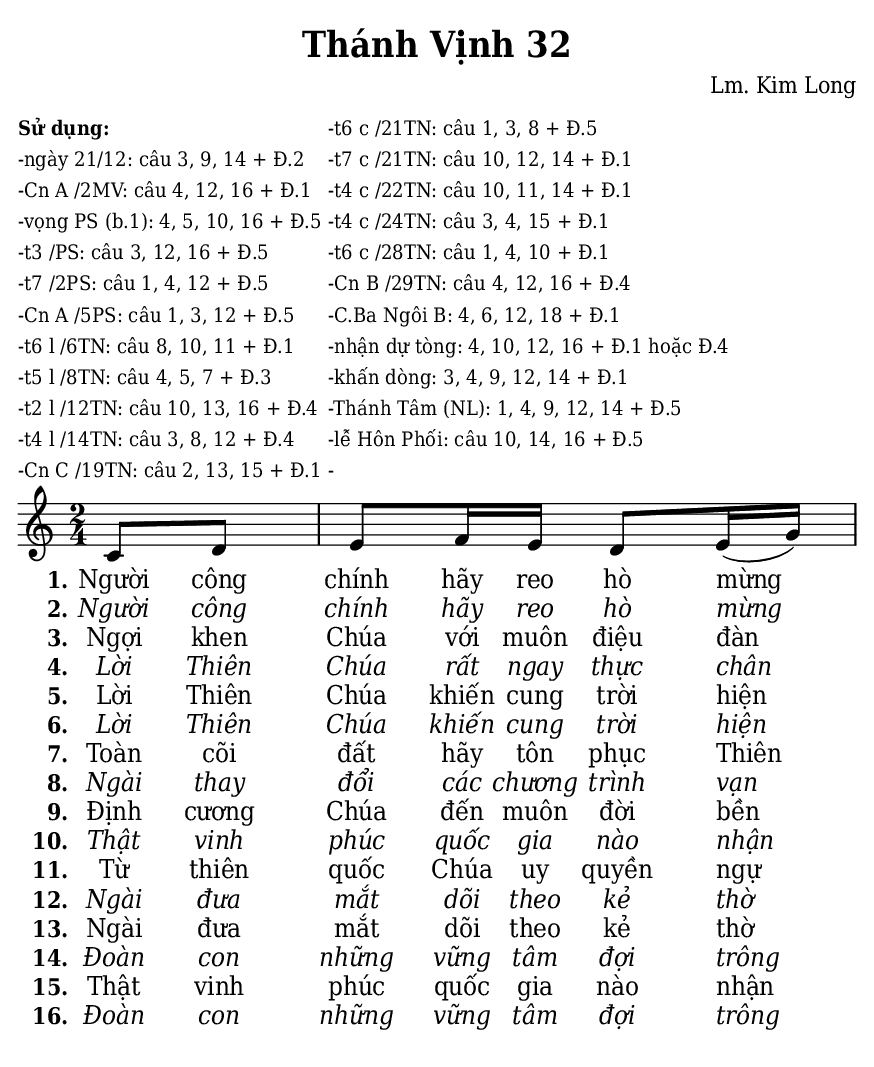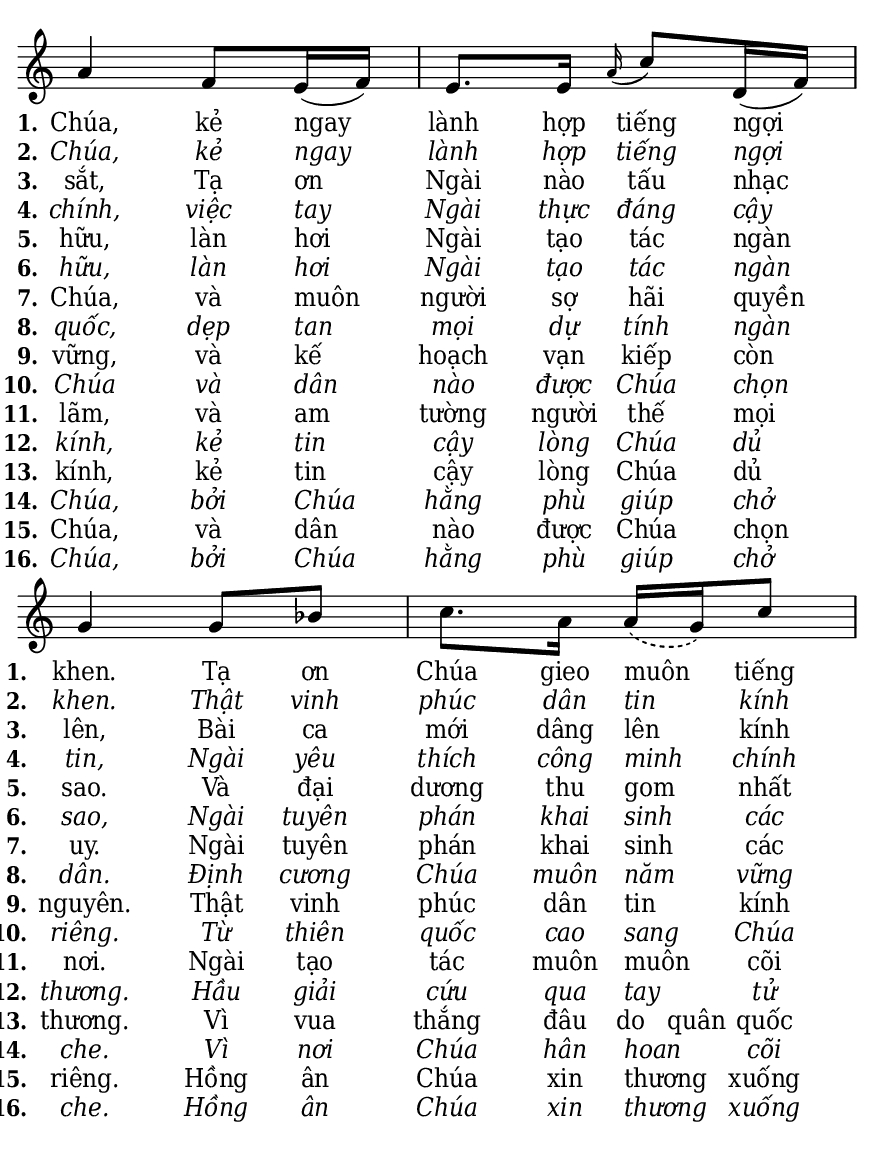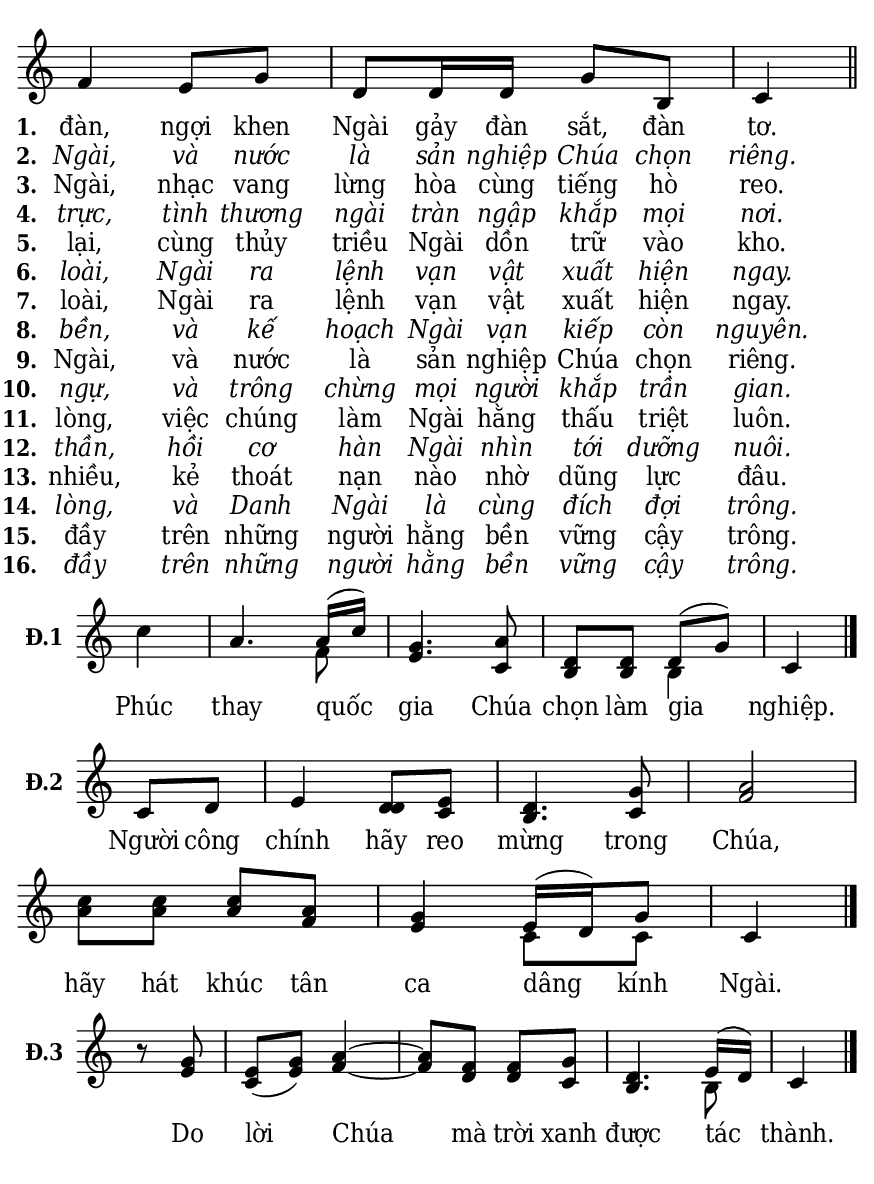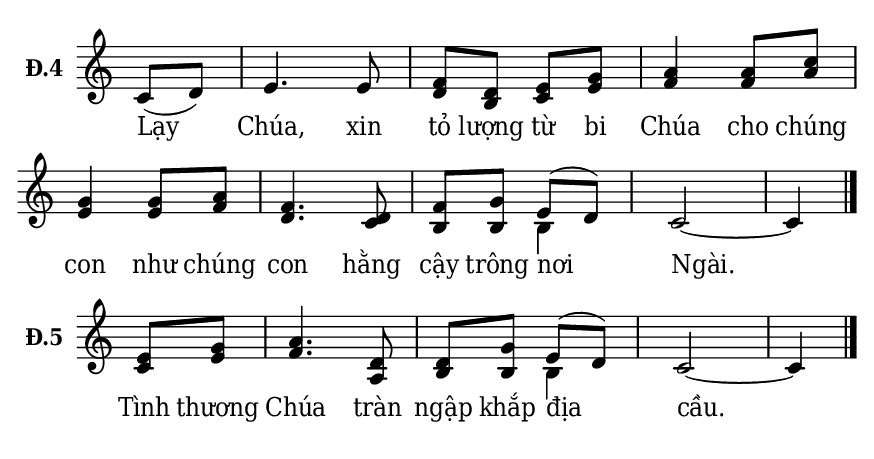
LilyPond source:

% Cài đặt chung
\version "2.22.1"
\include "english.ly"

\header {
  title = "Thánh Vịnh 32"
  composer = "Lm. Kim Long"
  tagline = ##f
}

% mã nguồn cho những chức năng chưa hỗ trợ trong phiên bản lilypond hiện tại
% cung cấp bởi cộng đồng lilypond khi gửi email đến lilypond-user@gnu.org
% in số phiên khúc trên mỗi dòng
#(define (add-grob-definition grob-name grob-entry)
     (set! all-grob-descriptions
           (cons ((@@ (lily) completize-grob-entry)
                  (cons grob-name grob-entry))
                 all-grob-descriptions)))

#(add-grob-definition
    'StanzaNumberSpanner
    `((direction . ,LEFT)
      (font-series . bold)
      (padding . 1.0)
      (side-axis . ,X)
      (stencil . ,ly:text-interface::print)
      (X-offset . ,ly:side-position-interface::x-aligned-side)
      (Y-extent . ,grob::always-Y-extent-from-stencil)
      (meta . ((class . Spanner)
               (interfaces . (font-interface
                              side-position-interface
                              stanza-number-interface
                              text-interface))))))

\layout {
    \context {
      \Global
      \grobdescriptions #all-grob-descriptions
    }
    \context {
      \Score
      \remove Stanza_number_align_engraver
      \consists
        #(lambda (context)
           (let ((texts '())
                 (syllables '()))
             (make-engraver
              (acknowledgers
               ((stanza-number-interface engraver grob source-engraver)
                  (set! texts (cons grob texts)))
               ((lyric-syllable-interface engraver grob source-engraver)
                  (set! syllables (cons grob syllables))))
              ((stop-translation-timestep engraver)
                 (for-each
                  (lambda (text)
                    (for-each
                     (lambda (syllable)
                       (ly:pointer-group-interface::add-grob
                        text
                        'side-support-elements
                        syllable))
                     syllables))
                  texts)
                 (set! syllables '())))))
    }
    \context {
      \Lyrics
      \remove Stanza_number_engraver
      \consists
        #(lambda (context)
           (let ((text #f)
                 (last-stanza #f))
             (make-engraver
              ((process-music engraver)
                 (let ((stanza (ly:context-property context 'stanza #f)))
                   (if (and stanza (not (equal? stanza last-stanza)))
                       (let ((column (ly:context-property context
'currentCommandColumn)))
                         (set! last-stanza stanza)
                         (if text
                             (ly:spanner-set-bound! text RIGHT column))
                         (set! text (ly:engraver-make-grob engraver
'StanzaNumberSpanner '()))
                         (ly:grob-set-property! text 'text stanza)
                         (ly:spanner-set-bound! text LEFT column)))))
              ((finalize engraver)
                 (if text
                     (let ((column (ly:context-property context
'currentCommandColumn)))
                       (ly:spanner-set-bound! text RIGHT column)))))))
      \override StanzaNumberSpanner.horizon-padding = 10000
    }
}

stanzaReminderOff =
  \temporary \override StanzaNumberSpanner.after-line-breaking =
     #(lambda (grob)
        ;; Can be replaced with (not (first-broken-spanner? grob)) in 2.23.
        (if (let ((siblings (ly:spanner-broken-into (ly:grob-original grob))))
              (and (pair? siblings)
                   (not (eq? grob (car siblings)))))
            (ly:grob-suicide! grob)))

stanzaReminderOn = \undo \stanzaReminderOff
% kết thúc mã nguồn

% Nhạc
nhacPhanMot = \relative c' {
  \key c \major
  \time 2/4
  \partial 4 c8 d |
  e f16 e d8 e16 (g) |
  a4 f8 e16 (f) |
  e8. e16 \grace {a16 (} c8) d,16 (f) |
  g4 g8 bf |
  c8. a16
  \once \phrasingSlurDashed a \(g\) c8 |
  f,4 e8 g |
  d d16 d g8 b, |
  c4 \bar "||"
}

nhacPhanHai = \relative c'' {
  \key c \major
  \time 2/4
  \partial 4 c4 |
  a4.
  <<
    {
      \voiceOne
      a16 (c)
    }
    \new Voice = "splitpart" {
      \voiceTwo
      f,8
    }
  >>
  \oneVoice
  <<
    {
      g4. a8 |
      d, d
    }
    {
      e4. c8 |
      b b
    }
  >>
  <<
    {
      \voiceOne
      d8 (g)
    }
    \new Voice = "splitpart" {
      \voiceTwo
      b,4
    }
  >>
  \oneVoice
  c4 \bar "|."
}

nhacPhanBa = \relative c' {
  \key c \major
  \time 2/4
  \partial 4 c8 d |
  e4
  <<
    {
      d8 e |
      d4. g8 |
      a2 |
      c8 c c a |
      g4
    }
    {
      d8 c |
      b4. c8 |
      f2 |
      a8 a a f |
      e4
    }
  >>
  <<
    {
      \voiceOne
      e16 (d) g8
    }
    \new Voice = "splitpart" {
      \voiceTwo
      c,8 c
    }
  >>
  \oneVoice
  c4 \bar "|."
}

nhacPhanBon = \relative c'' {
  \key c \major
  \time 2/4
  \partial 4 r8
  <<
    {
      g8 |
      e (g) a4 ~ |
      a8 f f g |
      d4.
    }
    {
      e8 |
      c (e) f4 ~ |
      f8 d d c |
      b4.
    }
  >>
  <<
    {
      \voiceOne
      e16 (d)
    }
    \new Voice = "splitpart" {
      \voiceTwo
      b8
    }
  >>
  \oneVoice
  c4 \bar "|."
}

nhacPhanNam = \relative c' {
  \key c \major
  \time 2/4
  \partial 4 c8 (d) |
  e4. e8 |
  <<
    {
      f8 d e g |
      a4 a8 c |
      g4 g8 a |
      f4. d8 |
      f g
    }
    {
      d8 b c e |
      f4 f8 a |
      e4 e8 f |
      d4. c8 |
      b b
    }
  >>
  <<
    {
      \voiceOne
      e8 (d)
    }
    \new Voice = "splitpart" {
      \voiceTwo
      b4
    }
  >>
  \oneVoice
  c2 ~ |
  c4 \bar "|."
}

nhacPhanSau = \relative c' {
  \key c \major
  \time 2/4
  <<
    {
      \partial 4 e8 g |
      a4. d,8 |
      d g
    }
    {
      c,8 e |
      f4. a,8 |
      b b
    }
  >>
  <<
    {
      \voiceOne
      e8 (d)
    }
    \new Voice = "splitpart" {
      \voiceTwo
      b4
    }
  >>
  \oneVoice
  c2 ~ |
  c4 \bar "|."
}

% Lời
loiPhanMot = \lyricmode {
  <<
    {
      \set stanza = "1."
      Người công chính hãy reo hò mừng Chúa,
      kẻ ngay lành hợp tiếng ngợi khen.
      Tạ ơn Chúa gieo muôn _ tiếng đàn,
      ngợi khen Ngài gảy đàn sắt, đàn tơ.
    }
    \new Lyrics {
	    \set associatedVoice = "beSop"
	    \set stanza = "2."
      \override Lyrics.LyricText.font-shape = #'italic
      Người công chính hãy reo hò mừng Chúa,
      kẻ ngay lành hợp tiếng ngợi khen.
      Thật vinh phúc dân tin _ kính Ngài,
      và nước là sản nghiệp Chúa chọn riêng.
    }
    \new Lyrics {
	    \set associatedVoice = "beSop"
	    \set stanza = "3."
      Ngợi khen Chúa với muôn điệu đàn sắt,
      Tạ ơn Ngài nào tấu nhạc lên,
      Bài ca mới dâng lên _ kính Ngài,
      nhạc vang lừng hòa cùng tiếng hò reo.
    }
    \new Lyrics {
	    \set associatedVoice = "beSop"
	    \set stanza = "4."
      \override Lyrics.LyricText.font-shape = #'italic
      Lời Thiên Chúa rất ngay thực chân chính,
      việc tay Ngài thực đáng cậy tin,
      Ngài yêu thích công minh _ chính trực,
      tình thương ngài tràn ngập khắp mọi nơi.
    }
    \new Lyrics {
	    \set associatedVoice = "beSop"
	    \set stanza = "5."
      Lời Thiên Chúa khiến cung trời hiện hữu,
      làn hơi Ngài tạo tác ngàn sao.
      Và đại dương thu gom _ nhất lại,
      cùng thủy triều Ngài dồn trữ vào kho.
    }
    \new Lyrics {
	    \set associatedVoice = "beSop"
	    \set stanza = "6."
      \override Lyrics.LyricText.font-shape = #'italic
      Lời Thiên Chúa khiến cung trời hiện hữu,
      làn hơi Ngài tạo tác ngàn sao,
      Ngài tuyên phán khai sinh _ các loài,
      Ngài ra lệnh vạn vật xuất hiện ngay.
    }
    \new Lyrics {
	    \set associatedVoice = "beSop"
	    \set stanza = "7."
      Toàn cõi đất hãy tôn phục Thiên Chúa,
      và muôn người sợ hãi quyền uy.
      Ngài tuyên phán khai sinh _ các loài,
      Ngài ra lệnh vạn vật xuất hiện ngay.
    }
    \new Lyrics {
	    \set associatedVoice = "beSop"
	    \set stanza = "8."
      \override Lyrics.LyricText.font-shape = #'italic
      Ngài thay đổi các chương trình vạn quốc,
      dẹp tan mọi dự tính ngàn dân.
      Định cương Chúa muôn năm _ vững bền,
      và kế hoạch Ngài vạn kiếp còn nguyên.
    }
    \new Lyrics {
	    \set associatedVoice = "beSop"
	    \set stanza = "9."
      Định cương Chúa đến muôn đời bền vững,
      và kế hoạch vạn kiếp còn  nguyên.
      Thật vinh phúc dân tin _ kính Ngài,
      và nước là sản nghiệp Chúa chọn riêng.
    }
    \new Lyrics {
	    \set associatedVoice = "beSop"
	    \set stanza = "10."
      \override Lyrics.LyricText.font-shape = #'italic
      Thật vinh phúc quốc gia nào nhận Chúa
      và dân nào được Chúa chọn riêng.
      Từ thiên quốc cao sang _ Chúa ngự,
      và trông chừng mọi người khắp trần gian.
    }
    \new Lyrics {
	    \set associatedVoice = "beSop"
	    \set stanza = "11."
      Từ thiên quốc Chúa uy quyền ngự lãm,
      và am tường người thế mọi nơi.
      Ngài tạo tác muôn muôn _ cõi lòng,
      việc chúng làm Ngài hằng thấu triệt luôn.
    }
    \new Lyrics {
	    \set associatedVoice = "beSop"
	    \set stanza = "12."
      \override Lyrics.LyricText.font-shape = #'italic
      Ngài đưa mắt dõi theo kẻ thờ kính,
      kẻ tin cậy lòng Chúa dủ thương.
      Hầu giải cứu qua tay _ tử thần,
      hồi cơ hàn Ngài nhìn tới dưỡng nuôi.
    }
    \new Lyrics {
	    \set associatedVoice = "beSop"
	    \set stanza = "13."
      Ngài đưa mắt dõi theo kẻ thờ kính,
      kẻ tin cậy lòng Chúa dủ thương.
      Vì vua thắng đâu do quân quốc nhiều,
      kẻ thoát nạn nào nhờ dũng lực đâu.
    }
    \new Lyrics {
	    \set associatedVoice = "beSop"
	    \set stanza = "14."
      \override Lyrics.LyricText.font-shape = #'italic
      Đoàn con những vững tâm đợi trông Chúa,
      bởi Chúa hằng phù giúp chở che.
      Vì nơi Chúa hân hoan _ cõi lòng,
      và Danh Ngài là cùng đích đợi trông.
    }
    \new Lyrics {
	    \set associatedVoice = "beSop"
	    \set stanza = "15."
      Thật vinh phúc quốc gia nào nhận Chúa,
      và dân nào được Chúa chọn riêng.
      Hồng ân Chúa xin thương _ xuống đầy
      trên những người hằng bền vững cậy trông.
    }
    \new Lyrics {
	    \set associatedVoice = "beSop"
	    \set stanza = "16."
      \override Lyrics.LyricText.font-shape = #'italic
      Đoàn con những vững tâm đợi trông Chúa,
      bởi Chúa hằng phù giúp chở che.
      Hồng ân Chúa xin thương _ xuống đầy
      trên những người hằng bền vững cậy trông.
    }
  >>
}

loiPhanHai = \lyricmode {
  Phúc thay quốc gia Chúa chọn làm gia nghiệp.
}

loiPhanBa = \lyricmode {
  Người công chính hãy reo mừng trong Chúa,
  hãy hát khúc tân ca dâng kính Ngài.
}

loiPhanBon = \lyricmode {
  Do lời Chúa mà trời xanh được tác thành.
}

loiPhanNam = \lyricmode {
  Lạy Chúa, xin tỏ lượng từ bi Chúa cho chúng con
  như chúng con hằng cậy trông nơi Ngài.
}

loiPhanSau = \lyricmode {
  Tình thương Chúa tràn ngập khắp địa cầu.
}

% Dàn trang
\paper {
  #(set-paper-size "a5")
  top-margin = 3\mm
  bottom-margin = 3\mm
  left-margin = 3\mm
  right-margin = 3\mm
  indent = #0
  #(define fonts
	 (make-pango-font-tree "Deja Vu Serif Condensed"
	 		       "Deja Vu Serif Condensed"
			       "Deja Vu Serif Condensed"
			       (/ 20 20)))
  print-page-number = ##f
  ragged-bottom = ##t
}

\markup {
  \vspace #1
  %\fill-line {
    \column {
      \left-align {
        \line { \bold \small "Sử dụng:" }
        \line { \small "-ngày 21/12: câu 3, 9, 14 + Đ.2" }
        \line { \small "-Cn A /2MV: câu 4, 12, 16 + Đ.1" }
        \line { \small "-vọng PS (b.1): 4, 5, 10, 16 + Đ.5" }
        \line { \small "-t3 /PS: câu 3, 12, 16 + Đ.5" }
        \line { \small "-t7 /2PS: câu 1, 4, 12 + Đ.5" }
        \line { \small "-Cn A /5PS: câu 1, 3, 12 + Đ.5" }
        \line { \small "-t6 l /6TN: câu 8, 10, 11 + Đ.1" }
        \line { \small "-t5 l /8TN: câu 4, 5, 7 + Đ.3" }
        \line { \small "-t2 l /12TN: câu 10, 13, 16 + Đ.4" }
        \line { \small "-t4 l /14TN: câu 3, 8, 12 + Đ.4" }
        \line { \small "-Cn C /19TN: câu 2, 13, 15 + Đ.1" }
      }
    }
    \column {
      \left-align {
        \line { \small "-t6 c /21TN: câu 1, 3, 8 + Đ.5" }
        \line { \small "-t7 c /21TN: câu 10, 12, 14 + Đ.1" }
        \line { \small "-t4 c /22TN: câu 10, 11, 14 + Đ.1" }
        \line { \small "-t4 c /24TN: câu 3, 4, 15 + Đ.1" }
        \line { \small "-t6 c /28TN: câu 1, 4, 10 + Đ.1" }
        \line { \small "-Cn B /29TN: câu 4, 12, 16 + Đ.4" }
        \line { \small "-C.Ba Ngôi B: 4, 6, 12, 18 + Đ.1" }
        \line { \small "-nhận dự tòng: 4, 10, 12, 16 + Đ.1 hoặc Đ.4" }
        \line { \small "-khấn dòng: 3, 4, 9, 12, 14 + Đ.1" }
        \line { \small "-Thánh Tâm (NL): 1, 4, 9, 12, 14 + Đ.5" }
        \line { \small "-lễ Hôn Phối: câu 10, 14, 16 + Đ.5" }
        \line { \small "-" }
      }
    }
  %}
}

\score {
  <<
    \new Staff <<
        \clef treble
        \new Voice = beSop {
          \nhacPhanMot
        }
      \new Lyrics \lyricsto beSop \loiPhanMot
    >>
  >>
  \layout {
    \override Lyrics.LyricSpace.minimum-distance = #1
    \override Score.BarNumber.break-visibility = ##(#f #f #f)
    \override Score.SpacingSpanner.uniform-stretching = ##t
    ragged-last = ##f
  }
}

\score {
  <<
    \new Staff \with {
      \remove "Time_signature_engraver"
      instrumentName = \markup { \bold "Đ.1" }} <<
        \clef treble
        \new Voice = beSop {
          \nhacPhanHai
        }
      \new Lyrics \lyricsto beSop \loiPhanHai
    >>
  >>
  \layout {
    indent = 10
    \override Lyrics.LyricSpace.minimum-distance = #0.6
    \override Score.BarNumber.break-visibility = ##(#f #f #f)
    \override Score.SpacingSpanner.uniform-stretching = ##t
    ragged-last = ##f
  }
}

\score {
  <<
    \new Staff \with {
      \remove "Time_signature_engraver"
      instrumentName = \markup { \bold "Đ.2" }} <<
        \clef treble
        \new Voice = beSop {
          \nhacPhanBa
        }
      \new Lyrics \lyricsto beSop \loiPhanBa
    >>
  >>
  \layout {
    indent = 10
    \override Lyrics.LyricSpace.minimum-distance = #0.45
    \override Score.BarNumber.break-visibility = ##(#f #f #f)
    \override Score.SpacingSpanner.uniform-stretching = ##t
    ragged-last = ##f
  }
}

\score {
  <<
    \new Staff \with {
      \remove "Time_signature_engraver"
      instrumentName = \markup { \bold "Đ.3" }} <<
        \clef treble
        \new Voice = beSop {
          \nhacPhanBon
        }
      \new Lyrics \lyricsto beSop \loiPhanBon
    >>
  >>
  \layout {
    indent = 10
    \override Lyrics.LyricSpace.minimum-distance = #0.6
    \override Score.BarNumber.break-visibility = ##(#f #f #f)
    \override Score.SpacingSpanner.uniform-stretching = ##t
    ragged-last = ##f
  }
}

\score {
  <<
    \new Staff \with {
      \remove "Time_signature_engraver"
      instrumentName = \markup { \bold "Đ.4" }} <<
        \clef treble
        \new Voice = beSop {
          \nhacPhanNam
        }
      \new Lyrics \lyricsto beSop \loiPhanNam
    >>
  >>
  \layout {
    indent = 10
    \override Lyrics.LyricSpace.minimum-distance = #0.6
    \override Score.BarNumber.break-visibility = ##(#f #f #f)
    \override Score.SpacingSpanner.uniform-stretching = ##t
    ragged-last = ##f
  }
}

\score {
  <<
    \new Staff \with {
      \remove "Time_signature_engraver"
      instrumentName = \markup { \bold "Đ.5" }} <<
        \clef treble
        \new Voice = beSop {
          \nhacPhanSau
        }
      \new Lyrics \lyricsto beSop \loiPhanSau
    >>
  >>
  \layout {
    indent = 10
    \override Lyrics.LyricSpace.minimum-distance = #0.6
    \override Score.BarNumber.break-visibility = ##(#f #f #f)
    \override Score.SpacingSpanner.uniform-stretching = ##t
    ragged-last = ##f
  }
}
